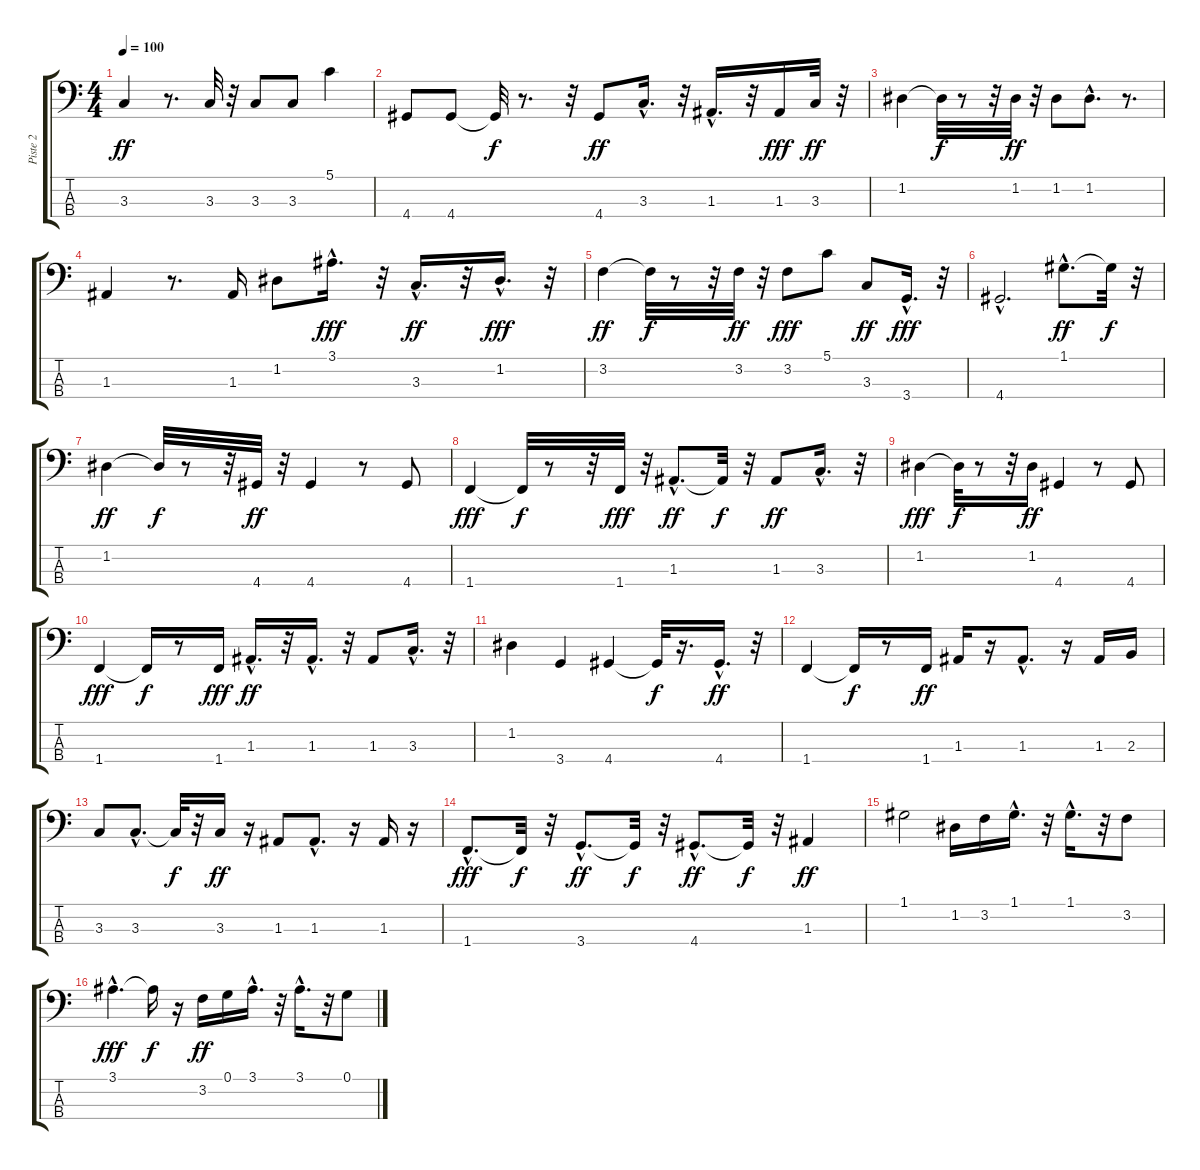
\track ("Piste 2" "Piste 2") {instrument electricbassfinger}
\staff {score tabs}
\tuning (G2 D2 A1 E1) {hide}
\ts (4 4)
\tempo 100
\clef f4
\ks c
3.3.4{dy ff} r.8{d} 3.3.32 r.32 3.3.8 3.3.8 5.1.4 |
4.4.8 4.4.8 4.4{t}.32{dy f} r.8{d} r.32 4.4.8{dy ff} 3.3{hac}.16{d} r.32 1.3{hac}.16{d} r.32 1.3.16{dy fff} 3.3.32{dy ff} r.32 |
1.2.4 1.2{t}.32{dy f} r.8 r.32 1.2.32{dy ff} r.32 1.2.8 1.2{hac}.8{d} r.8{d} |
1.3.4 r.8{d} 1.3.16 1.2.8 3.1{hac}.16{d dy fff} r.32 3.3{hac}.16{d dy ff} r.32 1.2{hac}.16{d dy fff} r.32 |
3.2.4{dy ff} 3.2{t}.32{dy f} r.8 r.32 3.2.32{dy ff} r.32 3.2.8{dy fff} 5.1.8 3.3.8{dy ff} 3.4{hac}.16{d dy fff} r.32 |
4.4{hac}.2{d} 1.1{hac}.8{d dy ff} 1.1{t}.32{dy f} r.32 |
1.2.4{dy ff} 1.2{t}.32{dy f} r.8 r.32 4.4.32{dy ff} r.32 4.4.4 r.8 4.4.8 |
1.4.4{dy fff} 1.4{t}.32{dy f} r.8 r.32 1.4.32{dy fff} r.32 1.3{hac}.8{d dy ff} 1.3{t}.32{dy f} r.32 1.3.8{dy ff} 3.3{hac}.16{d} r.32 |
1.2.4{dy fff} 1.2{t}.32{dy f} r.8 r.32 1.2.16{dy ff} 4.4.4 r.8 4.4.8 |
1.4.4{dy fff} 1.4{t}.16{dy f} r.8 1.4.16{dy fff} 1.3{hac}.16{d dy ff} r.32 1.3{hac}.16{d} r.32 1.3.8 3.3{hac}.16{d} r.32 |
1.2.4 3.4.4 4.4.4 4.4{t}.32{dy f} r.16{d} 4.4{hac}.16{d dy ff} r.32 |
1.4.4 1.4{t}.16{dy f} r.8 1.4.16{dy ff} 1.3.16 r.16 1.3{hac}.8{d} r.16 1.3.16 2.3.16 |
3.3.8 3.3{hac}.8{d} 3.3{t}.32{dy f} r.32 3.3.16{dy ff} r.16 1.3.8 1.3{hac}.8{d} r.16 1.3.16 r.16 |
1.4{hac}.8{d dy fff} 1.4{t}.32{dy f} r.32 3.4{hac}.8{d dy ff} 3.4{t}.32{dy f} r.32 4.4{hac}.8{d dy ff} 4.4{t}.32{dy f} r.32 1.3.4{dy ff} |
1.1.2 1.2.16 3.2.16 1.1{hac}.16{d} r.32 1.1{hac}.16{d} r.32 3.2.8 |
3.1{hac}.4{d dy fff} 3.1{t}.16{dy f} r.16 3.2.16{dy ff} 0.1.16 3.1{hac}.16{d} r.32 3.1{hac}.16{d} r.32 0.1.8
